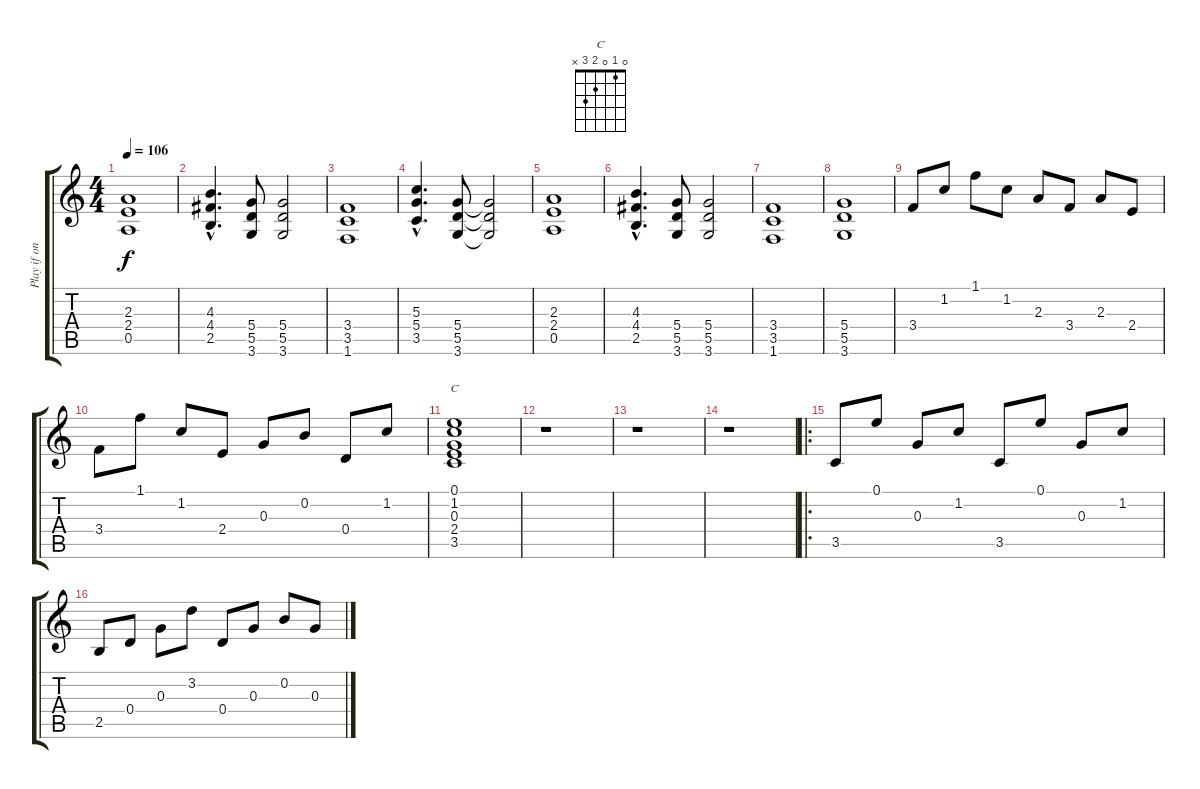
\track ("Play if only one Guitar" "Play if on") {instrument electricguitarjazz}
\staff {score tabs}
\tuning (E4 B3 G3 D3 A2 E2) {hide}
\chord ("C" 0 1 0 2 3 x)
\ts (4 4)
\tempo 106
\clef g2
\ks c
(2.3 2.4 0.5).1{dy f} |
(4.3{hac} 4.4{hac} 2.5{hac}).4{d} (5.4 5.5 3.6).8 (5.4 5.5 3.6).2 |
(3.4 3.5 1.6).1 |
(5.3{hac} 5.4{hac} 3.5{hac}).4{d} (5.4 5.5 3.6).8 (5.4{t} 5.5{t} 3.6{t}).2 |
(2.3 2.4 0.5).1 |
(4.3{hac} 4.4{hac} 2.5{hac}).4{d} (5.4 5.5 3.6).8 (5.4 5.5 3.6).2 |
(3.4 3.5 1.6).1 |
(5.4 5.5 3.6).1 |
3.4.8 1.2.8 1.1.8 1.2.8 2.3.8 3.4.8 2.3.8 2.4.8 |
3.4.8 1.1.8 1.2.8 2.4.8 0.3.8 0.2.8 0.4.8 1.2.8 |
(0.1 1.2 0.3 2.4 3.5).1{ch "C"} |
r.1 |
r.1 |
r.1 |
\ro
3.5.8 0.1.8 0.3.8 1.2.8 3.5.8 0.1.8 0.3.8 1.2.8 |
2.5.8 0.4.8 0.3.8 3.2.8 0.4.8 0.3.8 0.2.8 0.3.8
